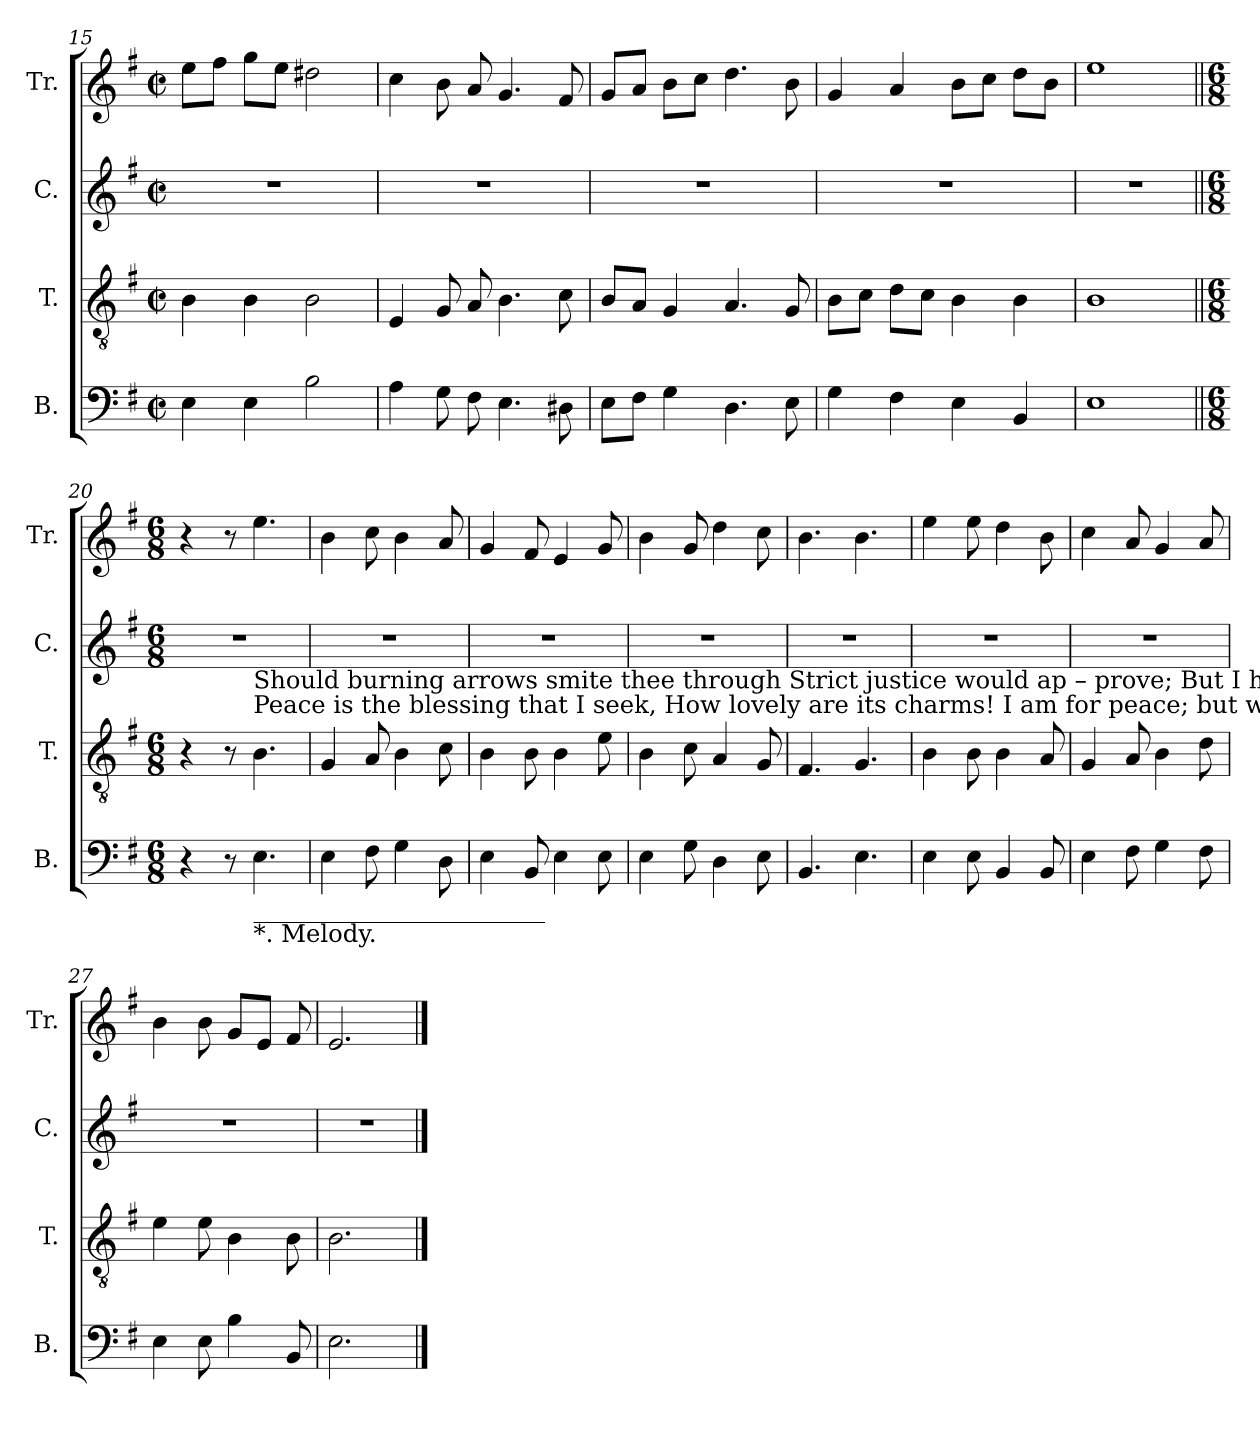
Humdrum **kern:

**kern	**kern	**kern	**kern
*part4	*part3	*part2	*part1
*staff4	*staff3	*staff2	*staff1
*I"B.	*I"T.	*I"C.	*I"Tr.
*I'B.	*I'T.	*I'C.	*I'Tr.
*clefF4	*clefGv2	*clefG2	*clefG2
*k[f#]	*k[f#]	*k[f#]	*k[f#]
*M2/2	*M2/2	*M2/2	*M2/2
*met(c|)	*met(c|)	*met(c|)	*met(c|)
=15	=15	=15	=15
4E!\	4B!\	1r	8ee!\L
.	.	.	8ff#!\J
4E!\	4B!\	.	8gg!\L
.	.	.	8ee!\J
2B!\	2B!\	.	2dd#X!\
=16	=16	=16	=16
4A!\	4E!/	1r	4cc!\
8G!\	8G!/	.	8b!\
8F#!\	8A!/	.	8a!/
4.E!\	4.B!\	.	4.g!/
8D#X!\	8c!\	.	8f#!/
=17	=17	=17	=17
8E!\L	8B!/L	1r	8g!/L
8F#!\J	8A!/J	.	8a!/J
4G!\	4G!/	.	8b!\L
.	.	.	8cc!\J
4.D!\	4.A!/	.	4.dd!\
8E!\	8G!/	.	8b!\
=18	=18	=18	=18
4G!\	8B!\L	1r	4g!/
.	8c!\J	.	.
4F#!\	8d!\L	.	4a!/
.	8c!\J	.	.
4E!\	4B!\	.	8b!\L
.	.	.	8cc!\J
4BB!/	4B!\	.	8dd!\L
.	.	.	8b!\J
=19	=19	=19	=19
1E!	1B!	1r	1ee!
!!LO:LB:g=z
=20||	=20||	=20||	=20||
*M6/8	*M6/8	*M6/8	*M6/8
4r	4r	2.r	4r
8r	8r	.	8r
!	!LO:TX:a:t=Peace    is     the    blessing      that   I   seek,  How  lovely    are     its    charms!    I       am  for peace; but when  I  speak, They  all     de – clare   for   arms.	!	!
!	!LO:TX:a:t=Should  burning  arrows smite thee through  Strict  justice would ap  –  prove;   But     I     had    rather     spare  my  foe,  And  melt  his   heart  with  love.	!	!
!LO:TX:b:t=________________________	!	!	!
!LO:TX:b:t=*. Melody.	!	!	!
4.E!\	4.B!\	.	4.ee!\
=21	=21	=21	=21
4E!\	4G!/	2.r	4b!\
8F#!\	8A!/	.	8cc!\
4G!\	4B!\	.	4b!\
8D!\	8c!\	.	8a!/
=22	=22	=22	=22
4E!\	4B!\	2.r	4g!/
8BB!/	8B!\	.	8f#!/
4E!\	4B!\	.	4e!/
8E!\	8e!\	.	8g!/
=23	=23	=23	=23
4E!\	4B!\	2.r	4b!\
8G!\	8c!\	.	8g!/
4D!\	4A!/	.	4dd!\
8E!\	8G!/	.	8cc!\
=24	=24	=24	=24
4.BB!/	4.F#!/	2.r	4.b!\
4.E!\	4.G!/	.	4.b!\
=25	=25	=25	=25
4E!\	4B!\	2.r	4ee!\
8E!\	8B!\	.	8ee!\
4BB!/	4B!\	.	4dd!\
8BB!/	8A!/	.	8b!\
=26	=26	=26	=26
4E!\	4G!/	2.r	4cc!\
8F#!\	8A!/	.	8a!/
4G!\	4B!\	.	4g!/
8F#!\	8d!\	.	8a!/
=27	=27	=27	=27
4E!\	4e!\	2.r	4b!\
8E!\	8e!\	.	8b!\
4B!\	4B!\	.	8g!/L
.	.	.	8e!/J
8BB!/	8B!\	.	8f#!/
=28	=28	=28	=28
2.E!\	2.B!\	2.r	2.e!/
==	==	==	==
*-	*-	*-	*-
